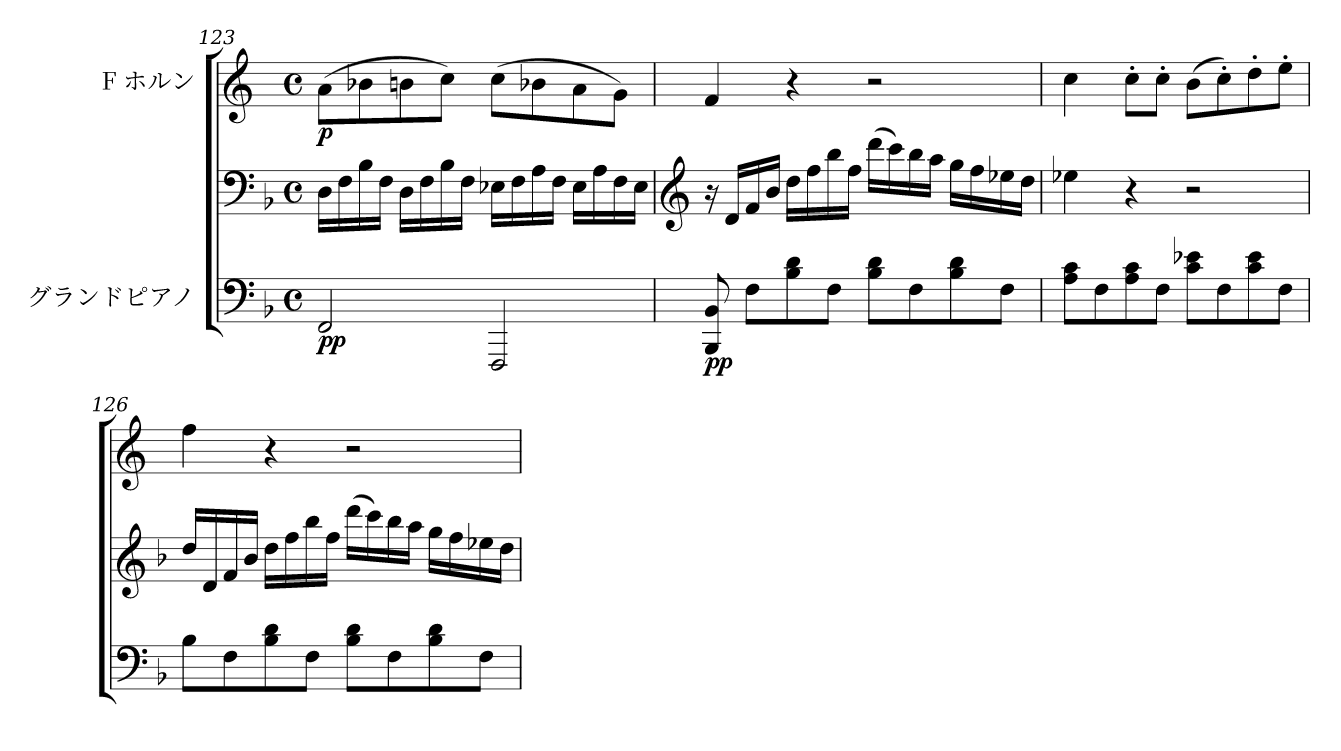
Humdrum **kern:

**kern	**kern	**dynam	**kern	**dynam
*part2	*part2	*part2	*part1	*part1
*staff3	*staff2	*staff2/3	*staff1	*staff1
*I"グランドピアノ	*	*	*I"F ホルン	*
*clefF4	*clefF4	*	*clefG2	*
*	*	*	*ITrd4c7	*
*k[b-]	*k[b-]	*	*k[b-]	*
*M4/4	*M4/4	*	*M4/4	*
*met(c)	*met(c)	*	*met(c)	*
=123	=123	=123	=123	=123
!	!	!LO:DY:b=2	!	!
!	!	!LO:DY:n=1:b	!	!LO:DY:b
2FF/	16D\LL	p p	(>8d\L	p
.	16F\	.	.	.
.	16B-\	.	8e-X\	.
.	16F\JJ	.	.	.
.	16D\LL	.	8en\	.
.	16F\	.	.	.
.	16B-\	.	8f\J)	.
.	16F\JJ	.	.	.
2FFF/	16E-X\LL	.	(>8f\L	.
.	16F\	.	.	.
.	16A\	.	8e-X\	.
.	16F\JJ	.	.	.
.	16E-\LL	.	8d\	.
.	16A\	.	.	.
.	16F\	.	8c\J)	.
.	16E-\JJ	.	.	.
!!LO:PB:g=z
=124	=124	=124	=124	=124
*	*clefG2	*	*	*
!	!	!LO:DY:b=2	!	!
!	!	!LO:DY:n=1:b	!	!
8BBB-/ 8BB-/	16r	p p	4B-/	.
.	16d/LL	.	.	.
8F\L	16f/	.	.	.
.	16b-/JJ	.	.	.
8B-\ 8d\	16dd\LL	.	4r	.
.	16ff\	.	.	.
8F\J	16bb-\	.	.	.
.	16ff\JJ	.	.	.
8B-\ 8d\L	(>16ddd\LL	.	2r	.
.	16ccc\)	.	.	.
8F\	16bb-\	.	.	.
.	16aa\JJ	.	.	.
8B-\ 8d\	16gg\LL	.	.	.
.	16ff\	.	.	.
8F\J	16ee-X\	.	.	.
.	16dd\JJ	.	.	.
=125	=125	=125	=125	=125
8A\ 8c\L	4ee-X\	.	4f\	.
8F\	.	.	.	.
8A\ 8c\	4r	.	8f'\L	.
8F\J	.	.	8f'\J	.
8c\ 8e-X\L	2r	.	(>8e\L	.
8F\	.	.	8f'\)	.
8c\ 8e-\	.	.	8g'\	.
8F\J	.	.	8a'\J	.
=126	=126	=126	=126	=126
8B-\L	16dd/LL	.	4b-\	.
.	16d/	.	.	.
8F\	16f/	.	.	.
.	16b-/JJ	.	.	.
8B-\ 8d\	16dd\LL	.	4r	.
.	16ff\	.	.	.
8F\J	16bb-\	.	.	.
.	16ff\JJ	.	.	.
8B-\ 8d\L	(>16ddd\LL	.	2r	.
.	16ccc\)	.	.	.
8F\	16bb-\	.	.	.
.	16aa\JJ	.	.	.
8B-\ 8d\	16gg\LL	.	.	.
.	16ff\	.	.	.
8F\J	16ee-X\	.	.	.
.	16dd\JJ	.	.	.
=	=	=	=	=
*-	*-	*-	*-	*-
